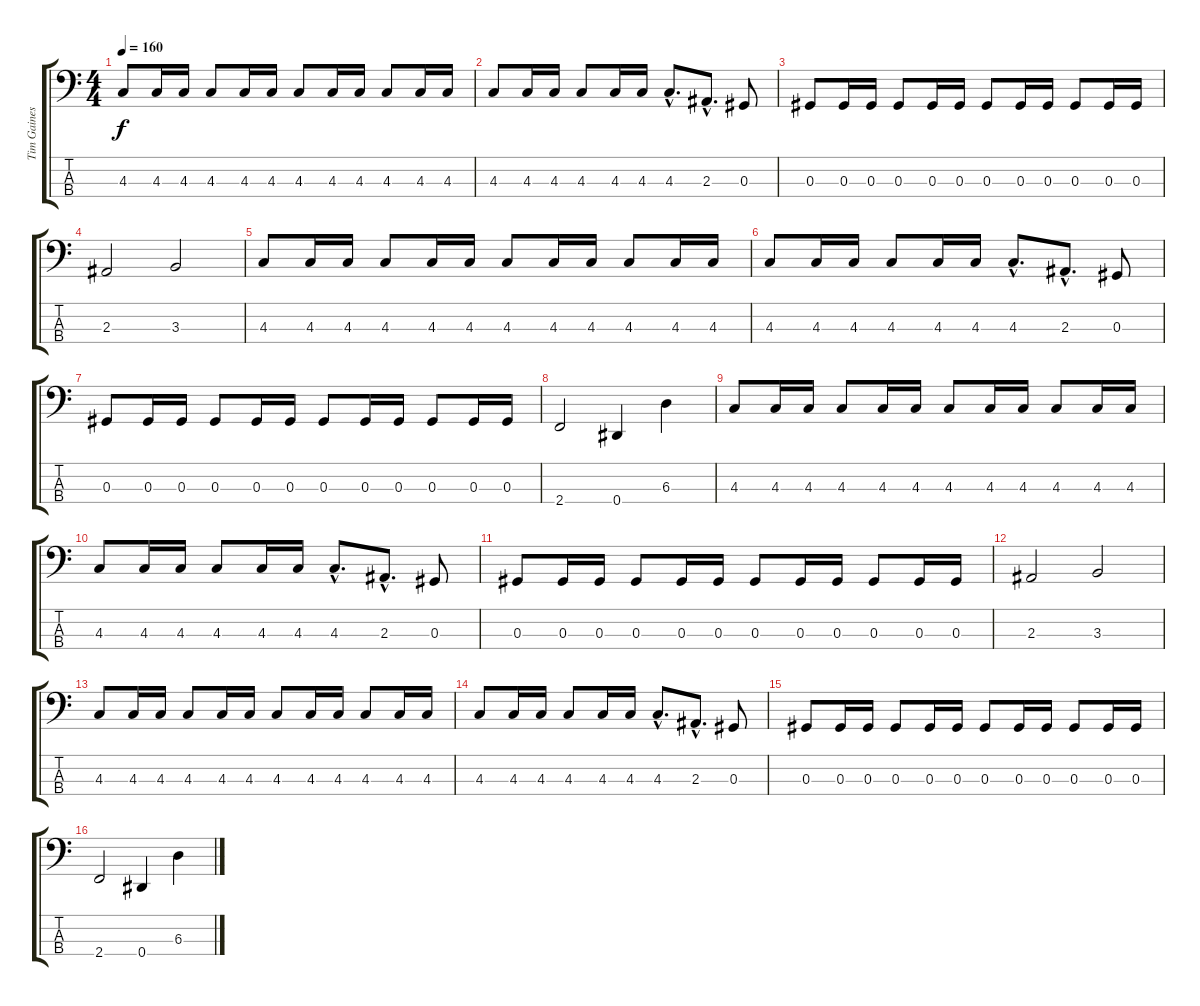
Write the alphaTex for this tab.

\track ("Tim Gaines" "Tim Gaines") {instrument electricbassfinger}
\staff {score tabs}
\tuning (Gb2 Db2 Ab1 Eb1) {hide}
\ts (4 4)
\tempo 160
\clef f4
\ks c
4.3.8{dy f} 4.3.16 4.3.16 4.3.8 4.3.16 4.3.16 4.3.8 4.3.16 4.3.16 4.3.8 4.3.16 4.3.16 |
4.3.8 4.3.16 4.3.16 4.3.8 4.3.16 4.3.16 4.3{hac}.8{d} 2.3{hac}.8{d} 0.3.8 |
0.3.8 0.3.16 0.3.16 0.3.8 0.3.16 0.3.16 0.3.8 0.3.16 0.3.16 0.3.8 0.3.16 0.3.16 |
2.3.2 3.3.2 |
4.3.8 4.3.16 4.3.16 4.3.8 4.3.16 4.3.16 4.3.8 4.3.16 4.3.16 4.3.8 4.3.16 4.3.16 |
4.3.8 4.3.16 4.3.16 4.3.8 4.3.16 4.3.16 4.3{hac}.8{d} 2.3{hac}.8{d} 0.3.8 |
0.3.8 0.3.16 0.3.16 0.3.8 0.3.16 0.3.16 0.3.8 0.3.16 0.3.16 0.3.8 0.3.16 0.3.16 |
2.4.2 0.4.4 6.3.4 |
4.3.8 4.3.16 4.3.16 4.3.8 4.3.16 4.3.16 4.3.8 4.3.16 4.3.16 4.3.8 4.3.16 4.3.16 |
4.3.8 4.3.16 4.3.16 4.3.8 4.3.16 4.3.16 4.3{hac}.8{d} 2.3{hac}.8{d} 0.3.8 |
0.3.8 0.3.16 0.3.16 0.3.8 0.3.16 0.3.16 0.3.8 0.3.16 0.3.16 0.3.8 0.3.16 0.3.16 |
2.3.2 3.3.2 |
4.3.8 4.3.16 4.3.16 4.3.8 4.3.16 4.3.16 4.3.8 4.3.16 4.3.16 4.3.8 4.3.16 4.3.16 |
4.3.8 4.3.16 4.3.16 4.3.8 4.3.16 4.3.16 4.3{hac}.8{d} 2.3{hac}.8{d} 0.3.8 |
0.3.8 0.3.16 0.3.16 0.3.8 0.3.16 0.3.16 0.3.8 0.3.16 0.3.16 0.3.8 0.3.16 0.3.16 |
2.4.2 0.4.4 6.3.4
